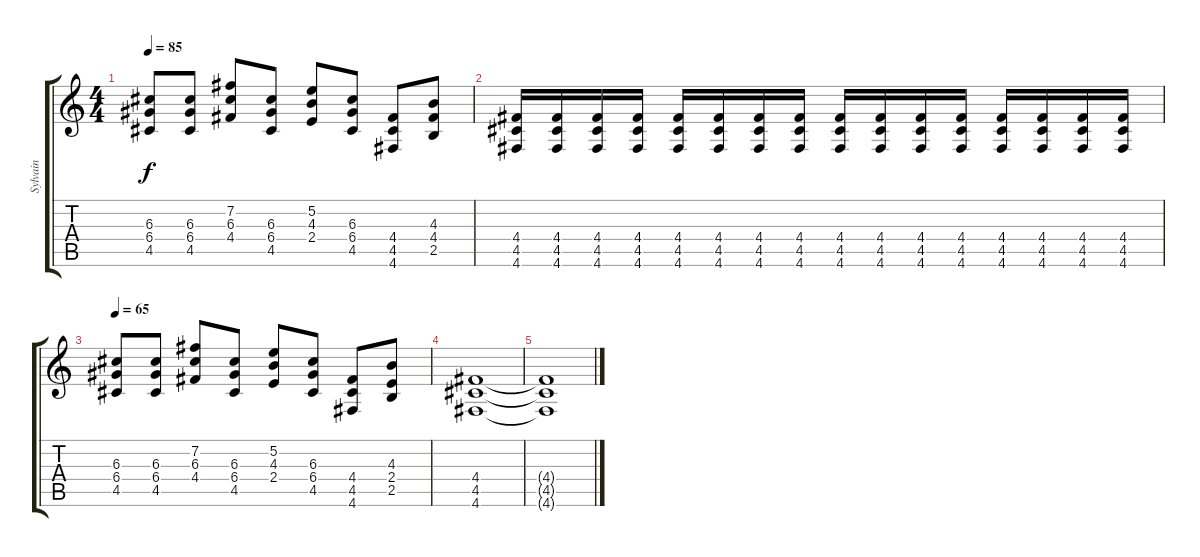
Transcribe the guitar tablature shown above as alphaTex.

\track ("Sylvain" "Sylvain") {instrument distortionguitar}
\staff {score tabs}
\tuning (E4 B3 G3 D3 A2 D2) {hide}
\ts (4 4)
\tempo 85
\clef g2
\ks c
(6.3 6.4 4.5).8{dy f} (6.3 6.4 4.5).8 (7.2 6.3 4.4).8 (6.3 6.4 4.5).8 (5.2 4.3 2.4).8 (6.3 6.4 4.5).8 (4.4 4.5 4.6).8 (4.3 4.4 2.5).8 |
(4.4 4.5 4.6).16{volume 16} (4.4 4.5 4.6).16 (4.4 4.5 4.6).16 (4.4 4.5 4.6).16 (4.4 4.5 4.6).16 (4.4 4.5 4.6).16 (4.4 4.5 4.6).16 (4.4 4.5 4.6).16 (4.4 4.5 4.6).16 (4.4 4.5 4.6).16 (4.4 4.5 4.6).16 (4.4 4.5 4.6).16 (4.4 4.5 4.6).16 (4.4 4.5 4.6).16 (4.4 4.5 4.6).16 (4.4 4.5 4.6).16 |
\tempo 65
(6.3 6.4 4.5).8 (6.3 6.4 4.5).8 (7.2 6.3 4.4).8 (6.3 6.4 4.5).8 (5.2 4.3 2.4).8 (6.3 6.4 4.5).8 (4.4 4.5 4.6).8 (4.3 2.4 2.5).8 |
(4.4 4.5 4.6).1 |
(4.4{t} 4.5{t} 4.6{t}).1
